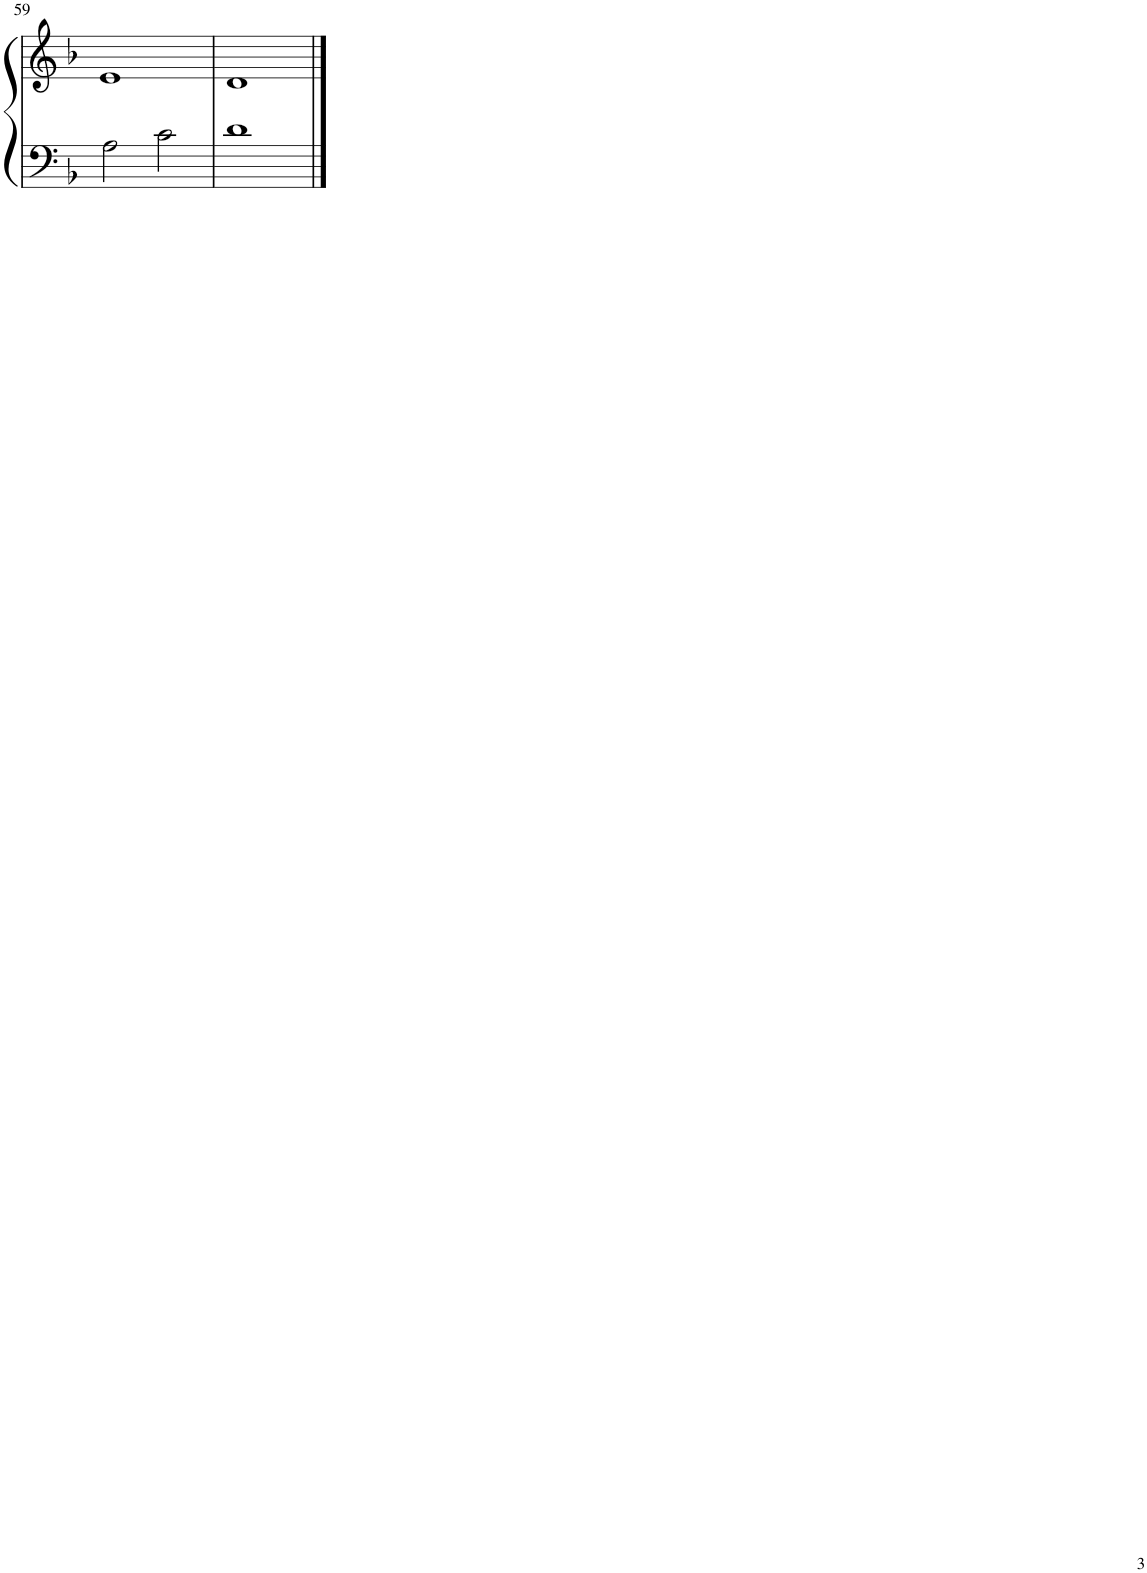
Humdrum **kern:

**kern	**kern
*part1	*part1
*staff2	*staff1
*I"Piano	*
*I'Pno.	*
!!LO:PB:g=z
*clefF4	*clefG2
*k[b-]	*k[b-]
*M4/4	*M4/4
=59	=59
2A\	1e
2c\	.
=60	=60
1d	1d
==	==
*-	*-
